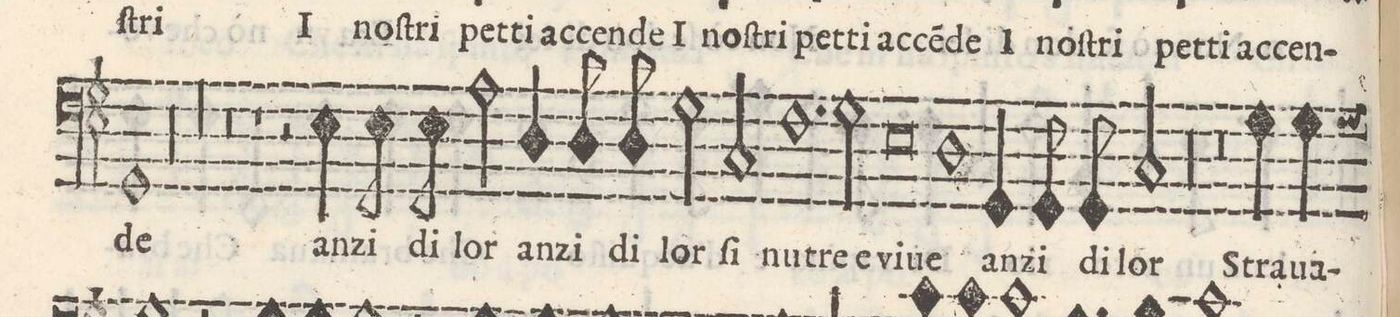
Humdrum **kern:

**kern	**text
*I"BASSO	*
*clefF4	*
*k[]	*
*met(C)	*
*M2/1	*
1GG	-de
=15-	=15-
00r	.
=16-	=16-
=17-	=17-
00r	.
=18-	=18-
=19-	=19-
0r	.
=20-	=20-
1r	.
2r	.
4E\	an-
8E\	-zi
8E\	di
=21-	=21-
2A\	lor
4D/	an-
8D/	-zi
8D/	di
2G\	lor
2C/	ſi
=22-	=22-
1.F	nut-
2G\	-re e
=23-	=23-
0E	vi-
=24-	=24-
1D	-ue
4GG/	an-
8GG/	-zi
8GG/	di
2C/	lor
=25-	=25-
00r	.
=26-	=26-
=27-	=27-
0r	.
=28-	=28-
4G\	Stra-
4G\	-ua-
*custos:G	*
*-	*-
